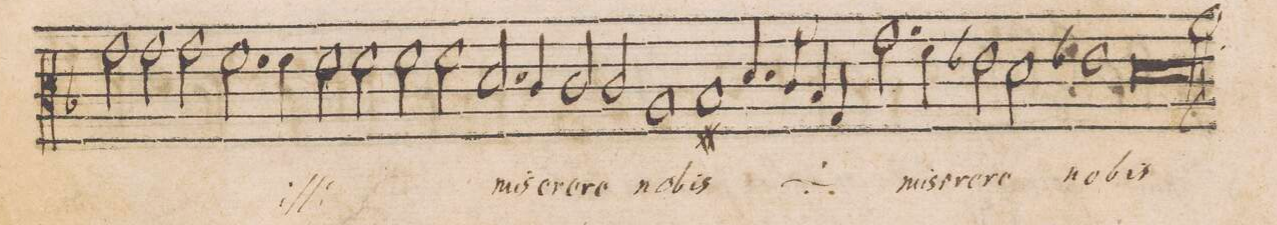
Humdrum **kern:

**kern	**text	**text
*I"CANTVS	*	*
*clefC2	*	*
*k[b-]	*	*
2g\	-re	.
=41	=41	=41
2g\	no-	.
2g\	-bis	.
2.f\	mi-	.
4f\	-se-	.
=42	=42	=42
2f\	-re-	.
2f\	-re	.
2f\	no-	.
2f\	-bis	.
=43	=43	=43
*	*Xij	*
2.d/	mi-	.
4c/	-se-	.
2c/	-re-	.
2c/	-re	.
=44	=44	=44
1A	no-	.
1Bn	-bis	.
=45	=45	=45
*	*ij	*
4.d/	mi-	.
8c/	-se-	.
4B-/	-re-	.
4G/	-re	.
*	*Xij	*
2.g\	mi-	.
4f\	se -	.
=46	=46	=46
2e-X\	-re-	.
2d\	-re	.
1e-X	no-	.
=47	=47	=47
0d	-bis	.
==	==	==
*-	*-	*-
